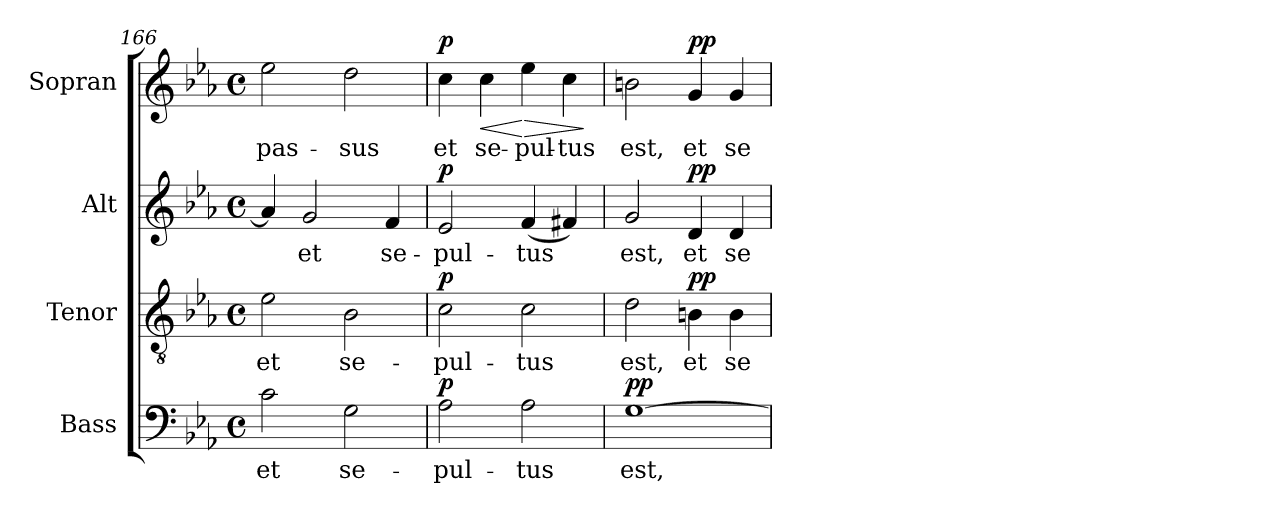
**kern	**text	**dynam	**kern	**text	**dynam	**kern	**text	**dynam	**kern	**text	**dynam
*part4	*part4	*part4	*part3	*part3	*part3	*part2	*part2	*part2	*part1	*part1	*part1
*staff4	*staff4	*staff4	*staff3	*staff3	*staff3	*staff2	*staff2	*staff2	*staff1	*staff1	*staff1
*I"Bass	*	*	*I"Tenor	*	*	*I"Alt	*	*	*I"Sopran	*	*
*I'B.	*	*	*I'T.	*	*	*I'A.	*	*	*I'S.	*	*
*clefF4	*	*	*clefGv2	*	*	*clefG2	*	*	*clefG2	*	*
*k[b-e-a-]	*	*	*k[b-e-a-]	*	*	*k[b-e-a-]	*	*	*k[b-e-a-]	*	*
*E-:	*	*	*E-:	*	*	*E-:	*	*	*E-:	*	*
*M4/4	*	*	*M4/4	*	*	*M4/4	*	*	*M4/4	*	*
*met(c)	*	*	*met(c)	*	*	*met(c)	*	*	*met(c)	*	*
=166	=166	=166	=166	=166	=166	=166	=166	=166	=166	=166	=166
!	!LO:LY:b	!	!	!LO:LY:b	!	!	!	!	!	!LO:LY:b	!
2c\	et	.	2e-\	et	.	4a-/]	.	.	2ee-\	pas-	.
!	!	!	!	!	!	!	!LO:LY:b	!	!	!	!
.	.	.	.	.	.	2g/	et	.	.	.	.
!	!LO:LY:b	!	!	!LO:LY:b	!	!	!	!	!	!LO:LY:b	!
2G\	se-	.	2B-\	se-	.	.	.	.	2dd\	-sus	.
!	!	!	!	!	!	!	!LO:LY:b	!	!	!	!
.	.	.	.	.	.	4f/	se-	.	.	.	.
=167	=167	=167	=167	=167	=167	=167	=167	=167	=167	=167	=167
!	!LO:LY:b	!LO:DY:a	!	!LO:LY:b	!LO:DY:a	!	!LO:LY:b	!LO:DY:a	!	!LO:LY:b	!LO:DY:a
2A-\	-pul-	p	2c\	-pul-	p	2e-/	-pul-	p	4cc\	et	p
!	!	!	!	!	!	!	!	!	!	!LO:LY:b	!LO:HP:b
.	.	.	.	.	.	.	.	.	4cc\	se-	<
!	!LO:LY:b	!	!	!LO:LY:b	!	!	!LO:LY:b	!	!	!LO:LY:b	!LO:HP:n=1:b
2A-\	-tus	.	2c\	-tus	.	(<4f/	-tus	.	4ee-\	-pul-	[ >
!	!	!	!	!	!	!	!	!	!	!LO:LY:b	!
.	.	.	.	.	.	4f#X/)	.	.	4cc\	-tus	.
.	.	.	.	.	.	.	.	.	.	.	]
=168	=168	=168	=168	=168	=168	=168	=168	=168	=168	=168	=168
!	!LO:LY:b	!LO:DY:a	!	!LO:LY:b	!	!	!LO:LY:b	!	!	!LO:LY:b	!
[1G	est,	pp	2d\	est,	.	2g/	est,	.	2bn\	est,	.
!	!	!	!	!LO:LY:b	!LO:DY:a	!	!LO:LY:b	!LO:DY:a	!	!LO:LY:b	!LO:DY:a
.	.	.	4Bn\	et	pp	4d/	et	pp	4g/	et	pp
!	!	!	!	!LO:LY:b	!	!	!LO:LY:b	!	!	!LO:LY:b	!
.	.	.	4B\	se-	.	4d/	se-	.	4g/	se-	.
=	=	=	=	=	=	=	=	=	=	=	=
*-	*-	*-	*-	*-	*-	*-	*-	*-	*-	*-	*-
